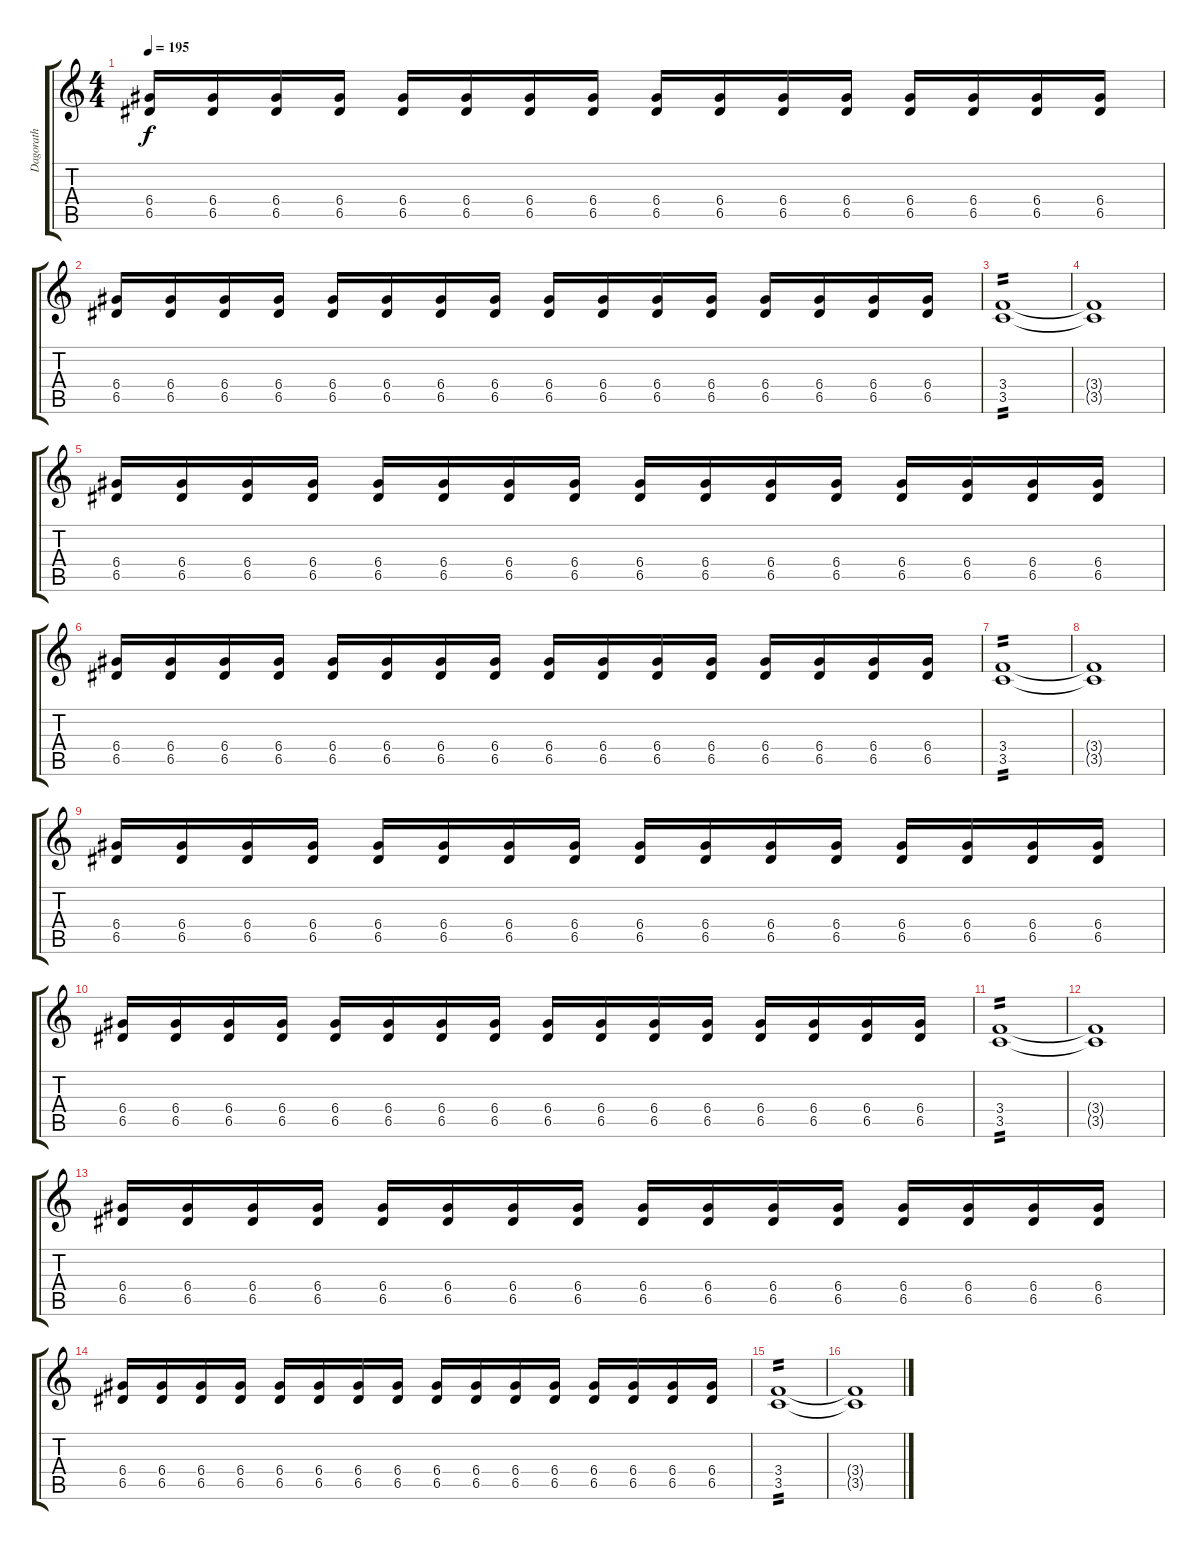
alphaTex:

\track ("Dagorath" "Dagorath") {instrument overdrivenguitar}
\staff {score tabs}
\tuning (E4 B3 G3 D3 A2 E2) {hide}
\ts (4 4)
\tempo 195
\clef g2
\ks c
(6.4 6.5).16{dy f} (6.4 6.5).16 (6.4 6.5).16 (6.4 6.5).16 (6.4 6.5).16 (6.4 6.5).16 (6.4 6.5).16 (6.4 6.5).16 (6.4 6.5).16 (6.4 6.5).16 (6.4 6.5).16 (6.4 6.5).16 (6.4 6.5).16 (6.4 6.5).16 (6.4 6.5).16 (6.4 6.5).16 |
(6.4 6.5).16 (6.4 6.5).16 (6.4 6.5).16 (6.4 6.5).16 (6.4 6.5).16 (6.4 6.5).16 (6.4 6.5).16 (6.4 6.5).16 (6.4 6.5).16 (6.4 6.5).16 (6.4 6.5).16 (6.4 6.5).16 (6.4 6.5).16 (6.4 6.5).16 (6.4 6.5).16 (6.4 6.5).16 |
(3.4 3.5).1{tp 2} |
(3.4{t} 3.5{t}).1 |
(6.4 6.5).16 (6.4 6.5).16 (6.4 6.5).16 (6.4 6.5).16 (6.4 6.5).16 (6.4 6.5).16 (6.4 6.5).16 (6.4 6.5).16 (6.4 6.5).16 (6.4 6.5).16 (6.4 6.5).16 (6.4 6.5).16 (6.4 6.5).16 (6.4 6.5).16 (6.4 6.5).16 (6.4 6.5).16 |
(6.4 6.5).16 (6.4 6.5).16 (6.4 6.5).16 (6.4 6.5).16 (6.4 6.5).16 (6.4 6.5).16 (6.4 6.5).16 (6.4 6.5).16 (6.4 6.5).16 (6.4 6.5).16 (6.4 6.5).16 (6.4 6.5).16 (6.4 6.5).16 (6.4 6.5).16 (6.4 6.5).16 (6.4 6.5).16 |
(3.4 3.5).1{tp 2} |
(3.4{t} 3.5{t}).1 |
(6.4 6.5).16 (6.4 6.5).16 (6.4 6.5).16 (6.4 6.5).16 (6.4 6.5).16 (6.4 6.5).16 (6.4 6.5).16 (6.4 6.5).16 (6.4 6.5).16 (6.4 6.5).16 (6.4 6.5).16 (6.4 6.5).16 (6.4 6.5).16 (6.4 6.5).16 (6.4 6.5).16 (6.4 6.5).16 |
(6.4 6.5).16 (6.4 6.5).16 (6.4 6.5).16 (6.4 6.5).16 (6.4 6.5).16 (6.4 6.5).16 (6.4 6.5).16 (6.4 6.5).16 (6.4 6.5).16 (6.4 6.5).16 (6.4 6.5).16 (6.4 6.5).16 (6.4 6.5).16 (6.4 6.5).16 (6.4 6.5).16 (6.4 6.5).16 |
(3.4 3.5).1{tp 2} |
(3.4{t} 3.5{t}).1 |
(6.4 6.5).16 (6.4 6.5).16 (6.4 6.5).16 (6.4 6.5).16 (6.4 6.5).16 (6.4 6.5).16 (6.4 6.5).16 (6.4 6.5).16 (6.4 6.5).16 (6.4 6.5).16 (6.4 6.5).16 (6.4 6.5).16 (6.4 6.5).16 (6.4 6.5).16 (6.4 6.5).16 (6.4 6.5).16 |
(6.4 6.5).16 (6.4 6.5).16 (6.4 6.5).16 (6.4 6.5).16 (6.4 6.5).16 (6.4 6.5).16 (6.4 6.5).16 (6.4 6.5).16 (6.4 6.5).16 (6.4 6.5).16 (6.4 6.5).16 (6.4 6.5).16 (6.4 6.5).16 (6.4 6.5).16 (6.4 6.5).16 (6.4 6.5).16 |
(3.4 3.5).1{tp 2} |
(3.4{t} 3.5{t}).1
